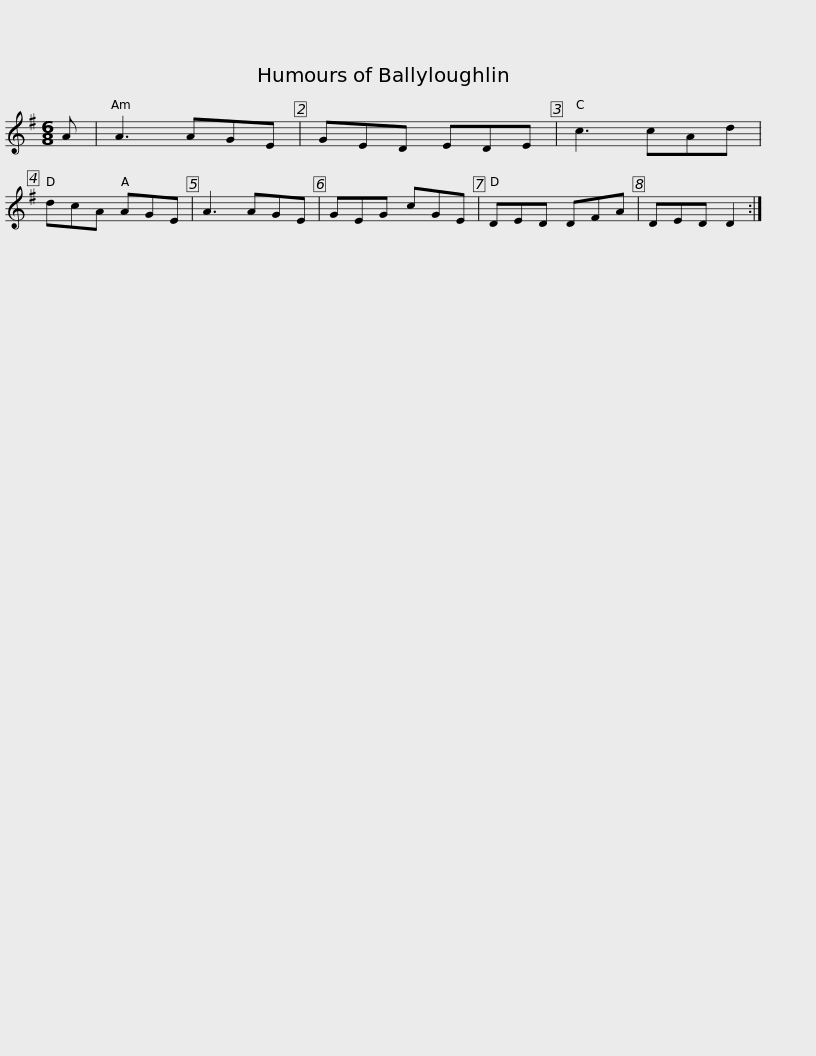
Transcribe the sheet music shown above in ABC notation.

X:1
L:1/8
M:6/8
I:linebreak $
K:G
V:1 treble
V:1
 A | A3 AGE | GED EDE | c3 cAd | dcA AGE | %5
 A3 AGE | GEG cGE | DED DFA | DED D2 :| %9
